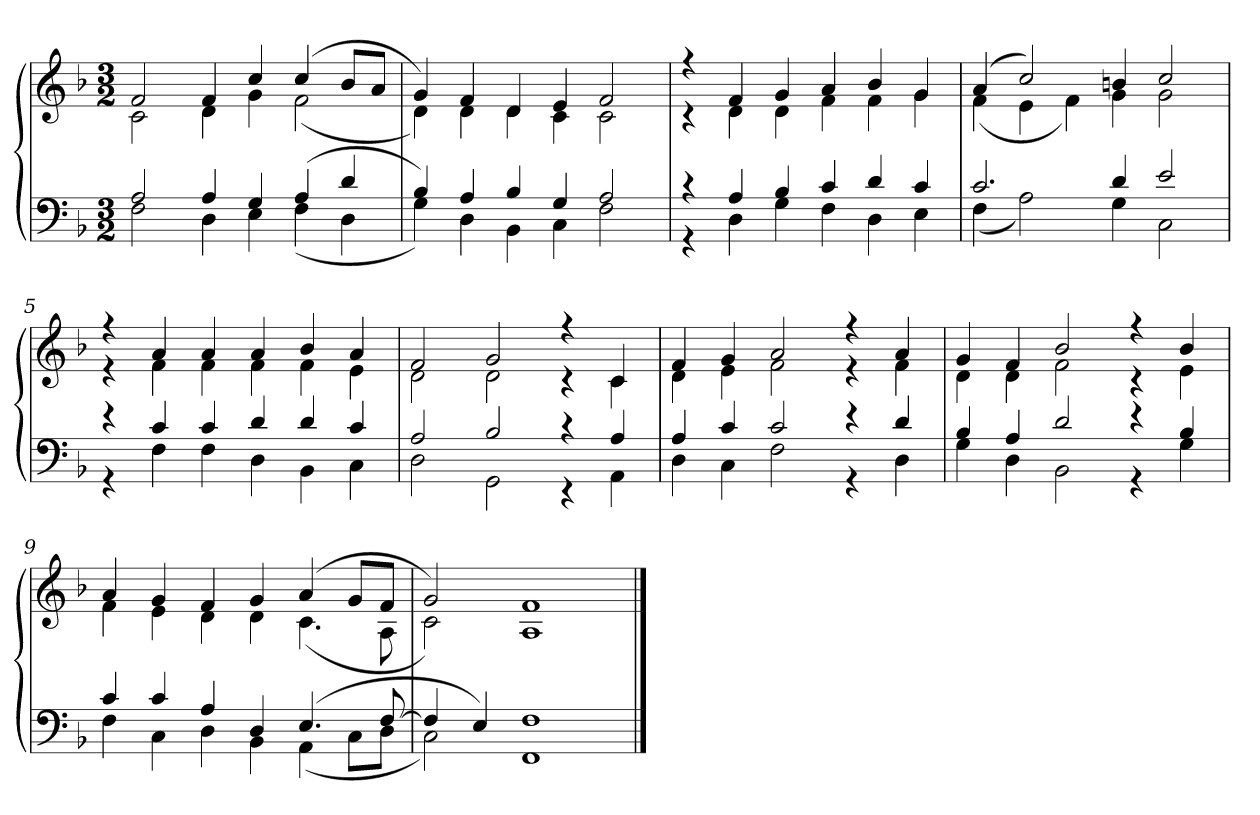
**kern	**kern
*part1	*part1
*staff2	*staff1
*clefF4	*clefG2
*k[b-]	*k[b-]
*F:	*F:
*M3/2	*M3/2
=1	=1
*^	*^
2A	2F	2f	2c
4A	4D	4f	4d
4G	4E	4cc	4g
(4A	(4F	(4cc	(2f
4d	4D	8b-L	.
.	.	8aJ	.
=2	=2	=2	=2
4B-)	4G)	4g)	4d)
4A	4D	4f	4d
4B-	4BB-	4d	4d
4G	4C	4e	4c
2A	2F	2f	2c
=3	=3	=3	=3
4r	4r	4r	4r
4A	4D	4f	4d
4B-	4G	4g	4d
4c	4F	4a	4f
4d	4D	4b-	4f
4c	4E	4g	4g
=4	=4	=4	=4
2.c	(4F	(4a	(4f
.	2A)	2cc)	4e
.	.	.	4f)
4d	4G	4bn	4g
2e	2C	2cc	2g
=5	=5	=5	=5
4r	4r	4r	4r
4c	4F	4a	4f
4c	4F	4a	4f
4d	4D	4a	4f
4d	4BB-	4b-	4f
4c	4C	4a	4e
=6	=6	=6	=6
2A	2D	2f	2d
2B-	2GG	2g	2d
4r	4r	4r	4r
4A	4AA	4c	4c
=7	=7	=7	=7
4A	4D	4f	4d
4c	4C	4g	4e
2c	2F	2a	2f
4r	4r	4r	4r
4d	4D	4a	4f
=8	=8	=8	=8
4B-	4G	4g	4d
4A	4D	4f	4d
2d	2BB-	2b-	2f
4r	4r	4r	4r
4B-	4G	4b-	4e
=9	=9	=9	=9
4c	4F	4a	4f
4c	4C	4g	4e
4A	4D	4f	4d
4D	4BB-	4g	4d
(4.E	(4AA	(4a	(4.c
.	8CL	8gL	.
[8F	8DJ	8fJ	8A
=10	=10	=10	=10
4F]	2C)	2g)	2c)
4E)	.	.	.
1F	1FF	1f	1A
*v	*v	*	*
*	*v	*v
==	==
*-	*-
